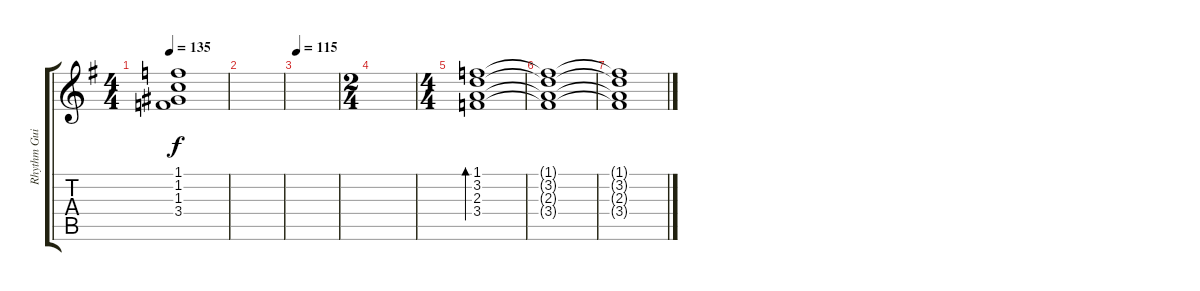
\track ("Rhythm Guitar" "Rhythm Gui") {instrument electricguitarjazz}
\staff {score tabs}
\tuning (E4 B3 G3 D3 A2 E2) {hide}
\ts (4 4)
\tempo 135
\clef g2
\ks eminor
(1.1 1.2 1.3 3.4).1{dy f} |
|
\tempo 115
|
\ts (2 4)
|
\ts (4 4)
(1.1 3.2 2.3 3.4).1{bd 120} |
(1.1{t} 3.2{t} 2.3{t} 3.4{t}).1 |
(1.1{t} 3.2{t} 2.3{t} 3.4{t}).1
